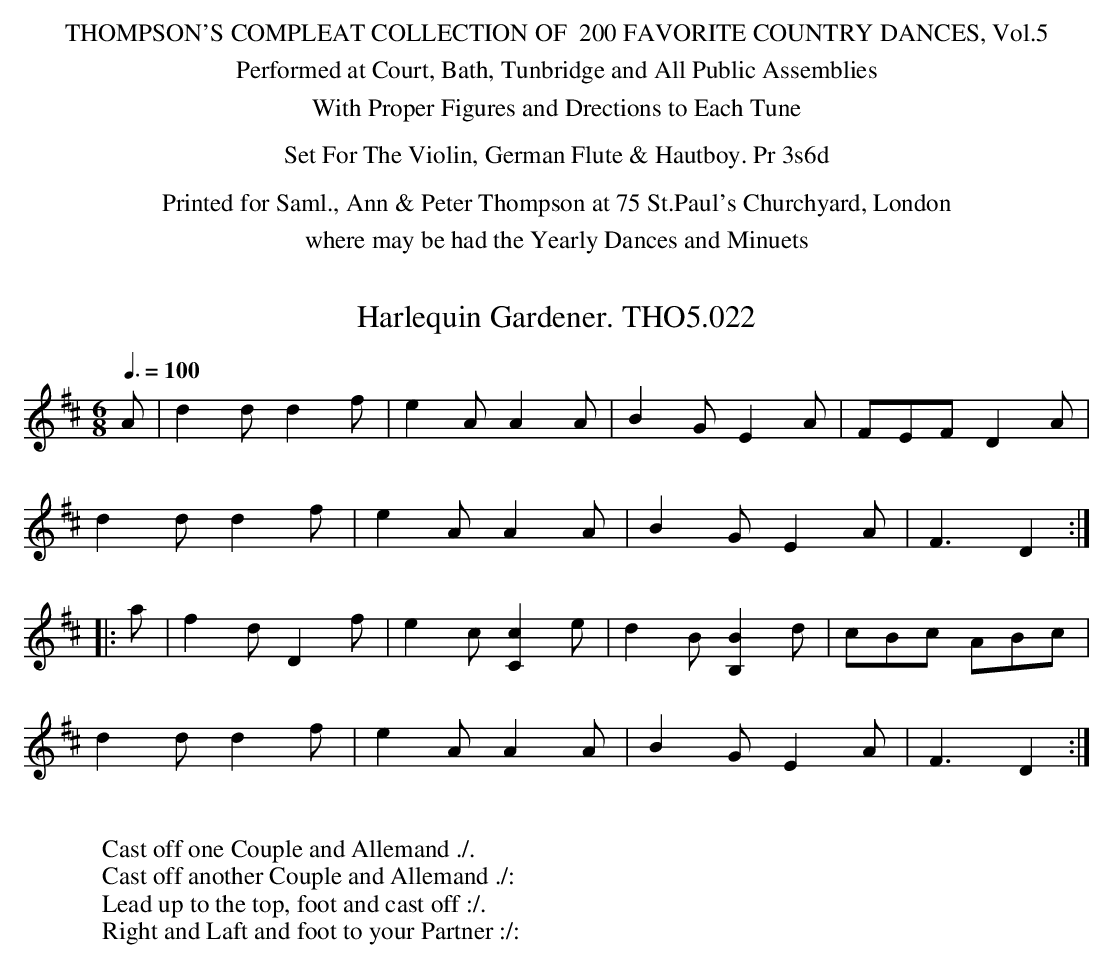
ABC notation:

X:1
T:Harlequin Gardener. THO5.022
M:6/8
L:1/8
Q:3/8=100
K:D
A|d2d d2f|e2A A2A|B2G E2A|FEF D2A|
d2d d2f|e2A A2A|B2G E2A|F3 D2:|
|:a|f2d D2f|e2c [c C]2 e|d2B [B B,]2 d|cBc ABc|
d2d d2f|e2A A2A|B2G E2A|F3 D2:|
W:
W:Cast off one Couple and Allemand ./.
W:Cast off another Couple and Allemand ./:
W:Lead up to the top, foot and cast off :/.
W:Right and Laft and foot to your Partner :/:
